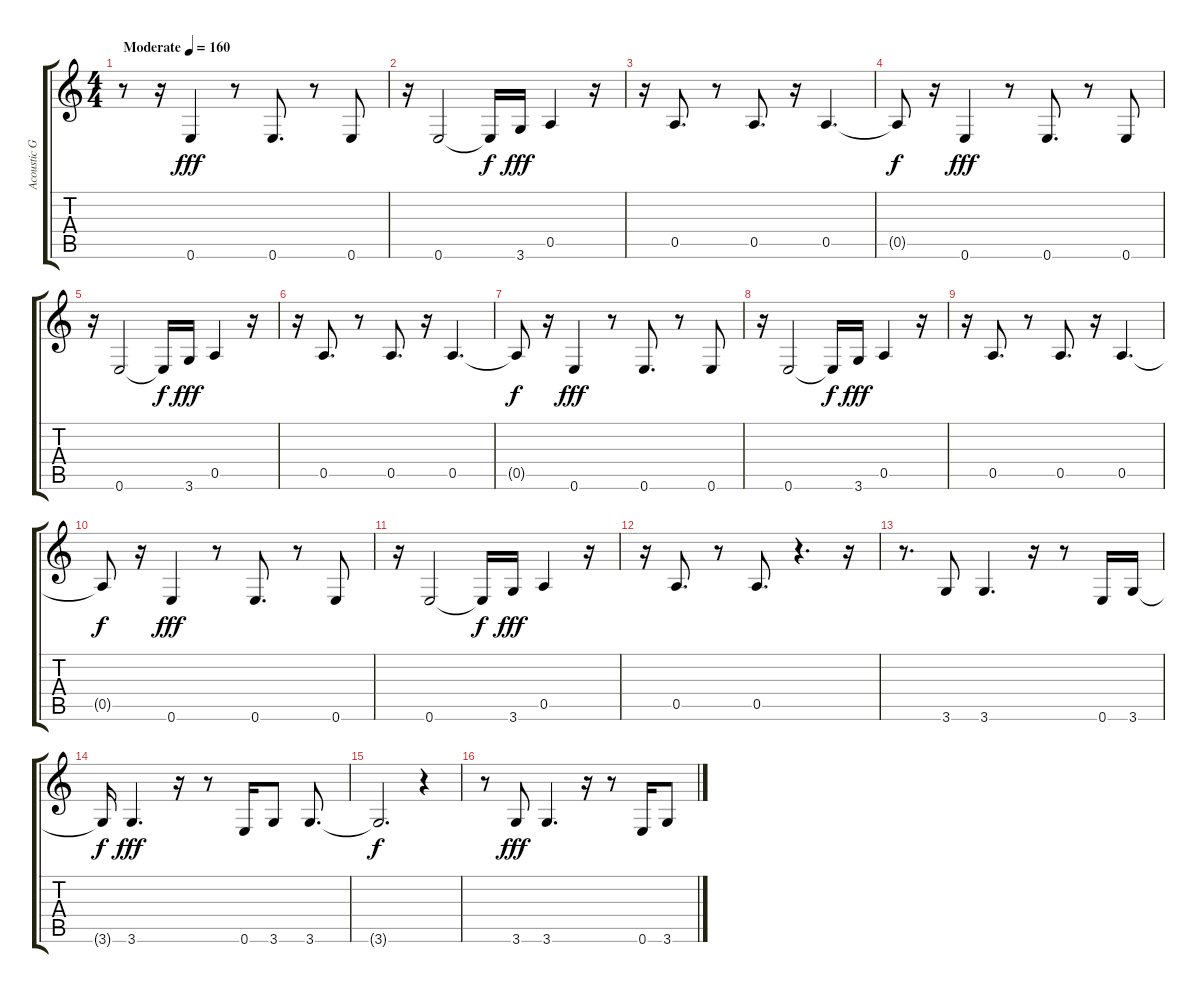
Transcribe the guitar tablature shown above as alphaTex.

\track ("Acoustic Guitar" "Acoustic G") {instrument acousticguitarnylon}
\staff {score tabs}
\tuning (E4 B3 G3 D3 A2 E2) {hide}
\ts (4 4)
\tempo (160 "Moderate")
\clef g2
\ks c
r.8{dy fff instrument acousticguitarnylon} r.16 0.6.4 r.8 0.6.8{d} r.8 0.6.8 |
r.16 0.6.2 0.6{t}.16{dy f} 3.6.16{dy fff} 0.5.4 r.16 |
r.16 0.5.8{d} r.8 0.5.8{d} r.16 0.5.4{d} |
0.5{t}.8{dy f} r.16 0.6.4{dy fff} r.8 0.6.8{d} r.8 0.6.8 |
r.16 0.6.2 0.6{t}.16{dy f} 3.6.16{dy fff} 0.5.4 r.16 |
r.16 0.5.8{d} r.8 0.5.8{d} r.16 0.5.4{d} |
0.5{t}.8{dy f} r.16 0.6.4{dy fff} r.8 0.6.8{d} r.8 0.6.8 |
r.16 0.6.2 0.6{t}.16{dy f} 3.6.16{dy fff} 0.5.4 r.16 |
r.16 0.5.8{d} r.8 0.5.8{d} r.16 0.5.4{d} |
0.5{t}.8{dy f} r.16 0.6.4{dy fff} r.8 0.6.8{d} r.8 0.6.8 |
r.16 0.6.2 0.6{t}.16{dy f} 3.6.16{dy fff} 0.5.4 r.16 |
r.16 0.5.8{d} r.8 0.5.8{d} r.4{d} r.16 |
r.8{d} 3.6.8 3.6.4{d} r.16 r.8 0.6.16 3.6.16 |
3.6{t}.16{dy f} 3.6.4{d dy fff} r.16 r.8 0.6.16 3.6.8 3.6.8{d} |
3.6{t}.2{d dy f} r.4 |
r.8 3.6.8{dy fff} 3.6.4{d} r.16 r.8 0.6.16 3.6.8
